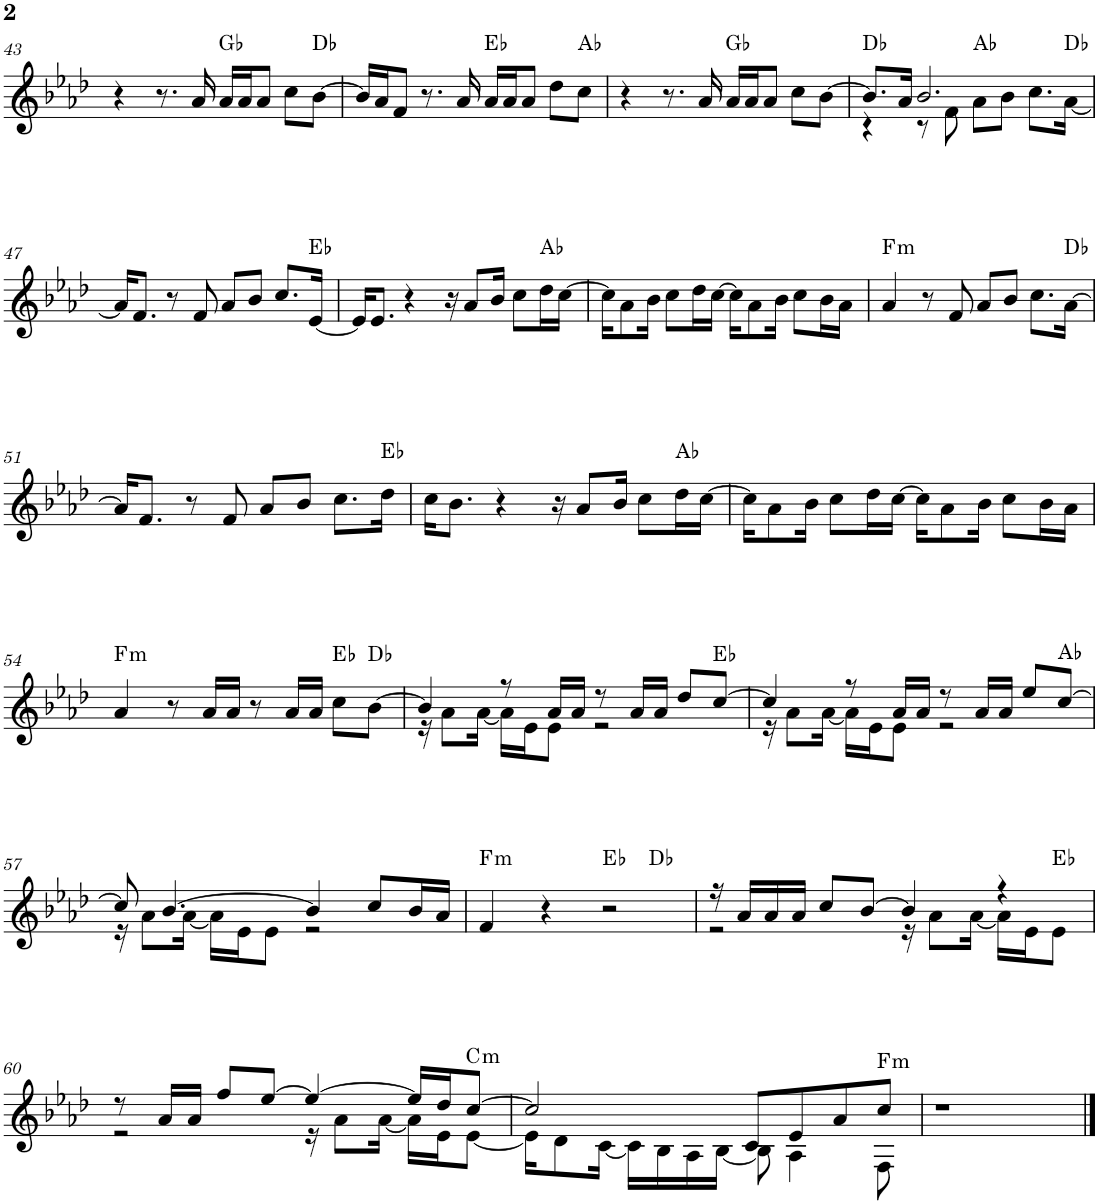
**kern	**harte
*part1	*part1
*staff1	*
*I"P1	*
!!LO:PB:g=z
*clefG2	*
*k[b-e-a-d-]	*
*A-:	*
*M4/4	*
=43	=43
4r	.
8.r	.
16a-/	.
16a-/LL	Gb:maj
16a-/J	.
8a-/J	.
8cc\L	.
[>8b-\J	Db:maj
=44	=44
16b-/LL]	.
16a-/J	.
8f/J	.
8.r	.
16a-/	.
16a-/LL	Eb:maj
16a-/J	.
8a-/J	.
8dd-\L	.
8cc\J	Ab:maj
=45	=45
4r	.
8.r	.
16a-/	.
16a-/LL	Gb:maj
16a-/J	.
8a-/J	.
8cc\L	.
[>8b-\J	.
=46	=46
*^	*
8.b-/L]	4r	Db:maj
16a-/Jk	.	.
2.b-/	8r	.
.	8f\	.
.	8a-\L	Ab:maj
.	8b-\J	.
.	8.cc\L	.
.	[<16a-\Jk	Db:maj
*v	*v	*
!!LO:LB:g=z
=47	=47
16a-/KL]	.
8.f/J	.
8r	.
8f/	.
8a-/L	.
8b-/J	.
8.cc/L	.
[<16e-/Jk	Eb:maj
=48	=48
16e-/KL]	.
8.e-/J	.
4r	.
16r	.
8a-/L	.
16b-/Jk	.
8cc\L	.
16dd-\L	Ab:maj
[>16cc\JJ	.
=49	=49
16cc\KL]	.
8a-\	.
16b-\Jk	.
8cc\L	.
16dd-\L	.
[>16cc\JJ	.
16cc\KL]	.
8a-\	.
16b-\Jk	.
8cc\L	.
16b-\L	.
16a-\JJ	.
=50	=50
!	!LO:H:kt=m
4a-/	F:min
8r	.
8f/	.
8a-/L	.
8b-/J	.
8.cc\L	.
[>16a-\Jk	Db:maj
!!LO:LB:g=z
=51	=51
16a-/KL]	.
8.f/J	.
8r	.
8f/	.
8a-/L	.
8b-/J	.
8.cc\L	.
16dd-\Jk	Eb:maj
=52	=52
16cc\KL	.
8.b-\J	.
4r	.
16r	.
8a-/L	.
16b-/Jk	.
8cc\L	.
16dd-\L	Ab:maj
[>16cc\JJ	.
=53	=53
16cc\KL]	.
8a-\	.
16b-\Jk	.
8cc\L	.
16dd-\L	.
[>16cc\JJ	.
16cc\KL]	.
8a-\	.
16b-\Jk	.
8cc\L	.
16b-\L	.
16a-\JJ	.
!!LO:LB:g=z
=54	=54
!	!LO:H:kt=m
4a-/	F:min
8r	.
16a-/LL	.
16a-/JJ	.
8r	.
16a-/LL	.
16a-/JJ	.
8cc\L	Eb:maj
[>8b-\J	Db:maj
=55	=55
*^	*
4b-/]	16r	.
.	8a-\L	.
.	[<16a-\Jk	.
8r	16a-\LL]	.
.	16e-\J	.
16a-/LL	8e-\J	.
16a-/JJ	.	.
8r	2r	.
16a-/LL	.	.
16a-/JJ	.	.
8dd-/L	.	.
[>8cc/J	.	Eb:maj
=56	=56	=56
4cc/]	16r	.
.	8a-\L	.
.	[<16a-\Jk	.
8r	16a-\LL]	.
.	16e-\J	.
16a-/LL	8e-\J	.
16a-/JJ	.	.
8r	2r	.
16a-/LL	.	.
16a-/JJ	.	.
8ee-/L	.	.
[>8cc/J	.	Ab:maj
!!LO:LB:g=z	!!
=57	=57	=57
8cc/]	16r	.
.	8a-\L	.
[>4.b-/	.	.
.	[<16a-\Jk	.
.	16a-\LL]	.
.	16e-\J	.
.	8e-\J	.
4b-/]	2r	.
8cc/L	.	.
16b-/L	.	.
16a-/JJ	.	.
=58	=58	=58
!	!	!LO:H:kt=m
4f/	2.ryy	F:min
4r	.	.
2r	.	Eb:maj
.	4ryy	Db:maj
=59	=59	=59
16r	2r	.
16a-/LL	.	.
16a-/	.	.
16a-/JJ	.	.
8cc/L	.	.
[>8b-/J	.	.
4b-/]	16r	.
.	8a-\L	.
.	[<16a-\Jk	.
4r	16a-\LL]	.
.	16e-\J	.
.	8e-\J	Eb:maj
!!LO:LB:g=z	!!
=60	=60	=60
8r	2r	.
16a-/LL	.	.
16a-/JJ	.	.
8ff/L	.	.
[>8ee-/J	.	.
4ee-/_	16r	.
.	8a-\L	.
.	[<16a-\Jk	.
16ee-/LL]	16a-\LL]	.
16dd-/J	16e-\J	.
!	!	!LO:H:kt=m
[>8cc/J	[<8e-\J	C:min
=61	=61	=61
2cc/]	16e-\KL]	.
.	8d-\	.
.	[<16c\Jk	.
.	16c\LL]	.
.	16B-\	.
.	16A-\	.
.	[<16B-\JJ	.
8c/L	8B-\]	.
8e-/	4A-\	.
8a-/	.	.
!	!	!LO:H:kt=m
8cc/J	8F\	F:min
*v	*v	*
=62	=62
1r	.
==	==
*-	*-
